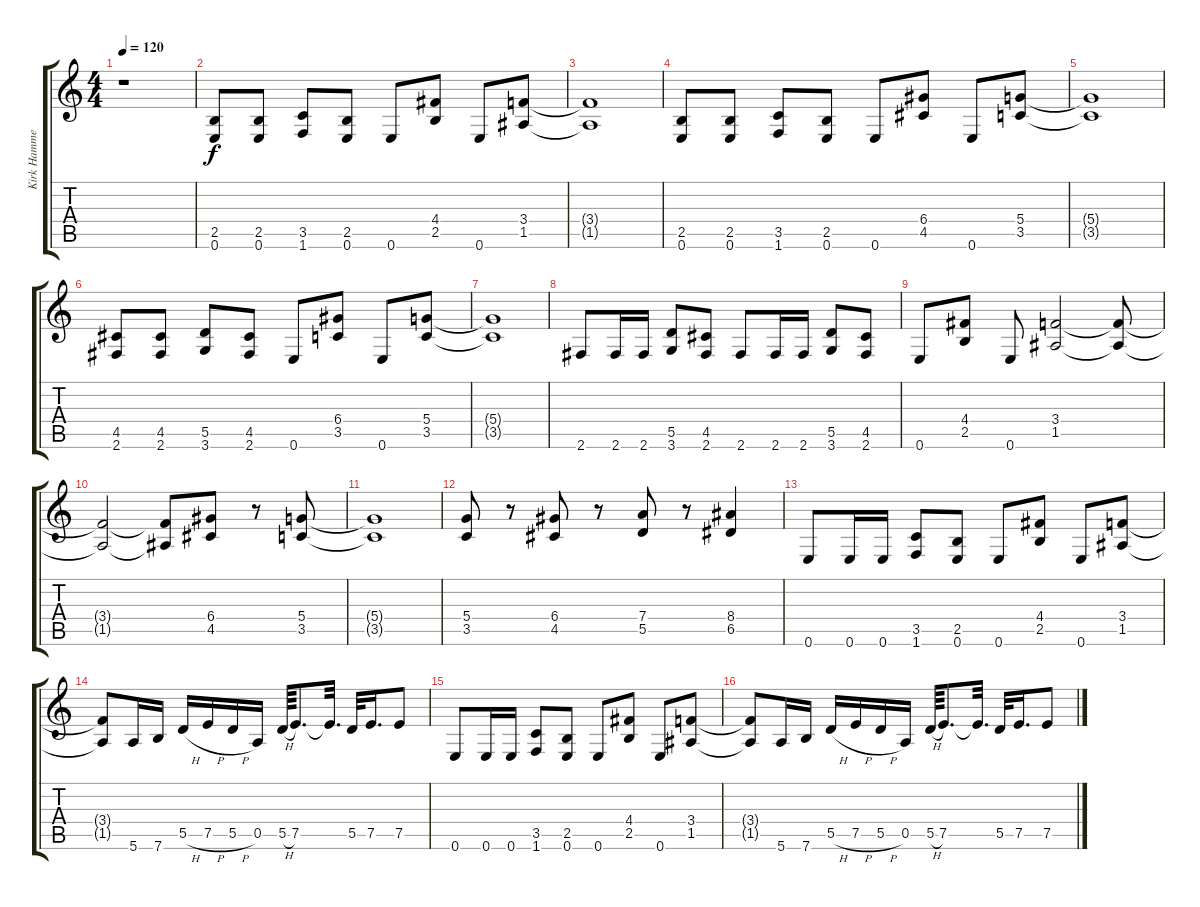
\track ("Kirk Hammett Lead" "Kirk Hamme") {instrument distortionguitar}
\staff {score tabs}
\tuning (E4 B3 G3 D3 A2 E2) {hide}
\ts (4 4)
\tempo 120
\clef g2
\ks c
r.1{dy f} |
(2.5 0.6).8 (2.5 0.6).8 (3.5 1.6).8 (2.5 0.6).8 0.6.8 (4.4 2.5).8 0.6.8 (3.4 1.5).8 |
(3.4{t} 1.5{t}).1 |
(2.5 0.6).8 (2.5 0.6).8 (3.5 1.6).8 (2.5 0.6).8 0.6.8 (6.4 4.5).8 0.6.8 (5.4 3.5).8 |
(5.4{t} 3.5{t}).1 |
(4.5 2.6).8 (4.5 2.6).8 (5.5 3.6).8 (4.5 2.6).8 0.6.8 (6.4 3.5).8 0.6.8 (5.4 3.5).8 |
(5.4{t} 3.5{t}).1 |
2.6.8 2.6.16 2.6.16 (5.5 3.6).8 (4.5 2.6).8 2.6.8 2.6.16 2.6.16 (5.5 3.6).8 (4.5 2.6).8 |
0.6.8 (4.4 2.5).8 0.6.8 (3.4 1.5).2 (3.4{t} 1.5{t}).8 |
(3.4{t} 1.5{t}).2 (3.4{t} 1.5{t}).8 (6.4 4.5).8 r.8 (5.4 3.5).8 |
(5.4{t} 3.5{t}).1 |
(5.4 3.5).8 r.8 (6.4 4.5).8 r.8 (7.4 5.5).8 r.8 (8.4 6.5).4 |
0.6.8 0.6.16 0.6.16 (3.5 1.6).8 (2.5 0.6).8 0.6.8 (4.4 2.5).8 0.6.8 (3.4 1.5).8 |
(3.4{t} 1.5{t}).8 5.6.16 7.6.16 5.5{h}.16 7.5{h}.16 5.5{h}.16 0.5.16 5.5{h}.64 7.5.8{d} 7.5{t}.32{d} 5.5.32 7.5.16{d} 7.5.8 |
0.6.8 0.6.16 0.6.16 (3.5 1.6).8 (2.5 0.6).8 0.6.8 (4.4 2.5).8 0.6.8 (3.4 1.5).8 |
(3.4{t} 1.5{t}).8 5.6.16 7.6.16 5.5{h}.16 7.5{h}.16 5.5{h}.16 0.5.16 5.5{h}.64 7.5.8{d} 7.5{t}.32{d} 5.5.32 7.5.16{d} 7.5.8
